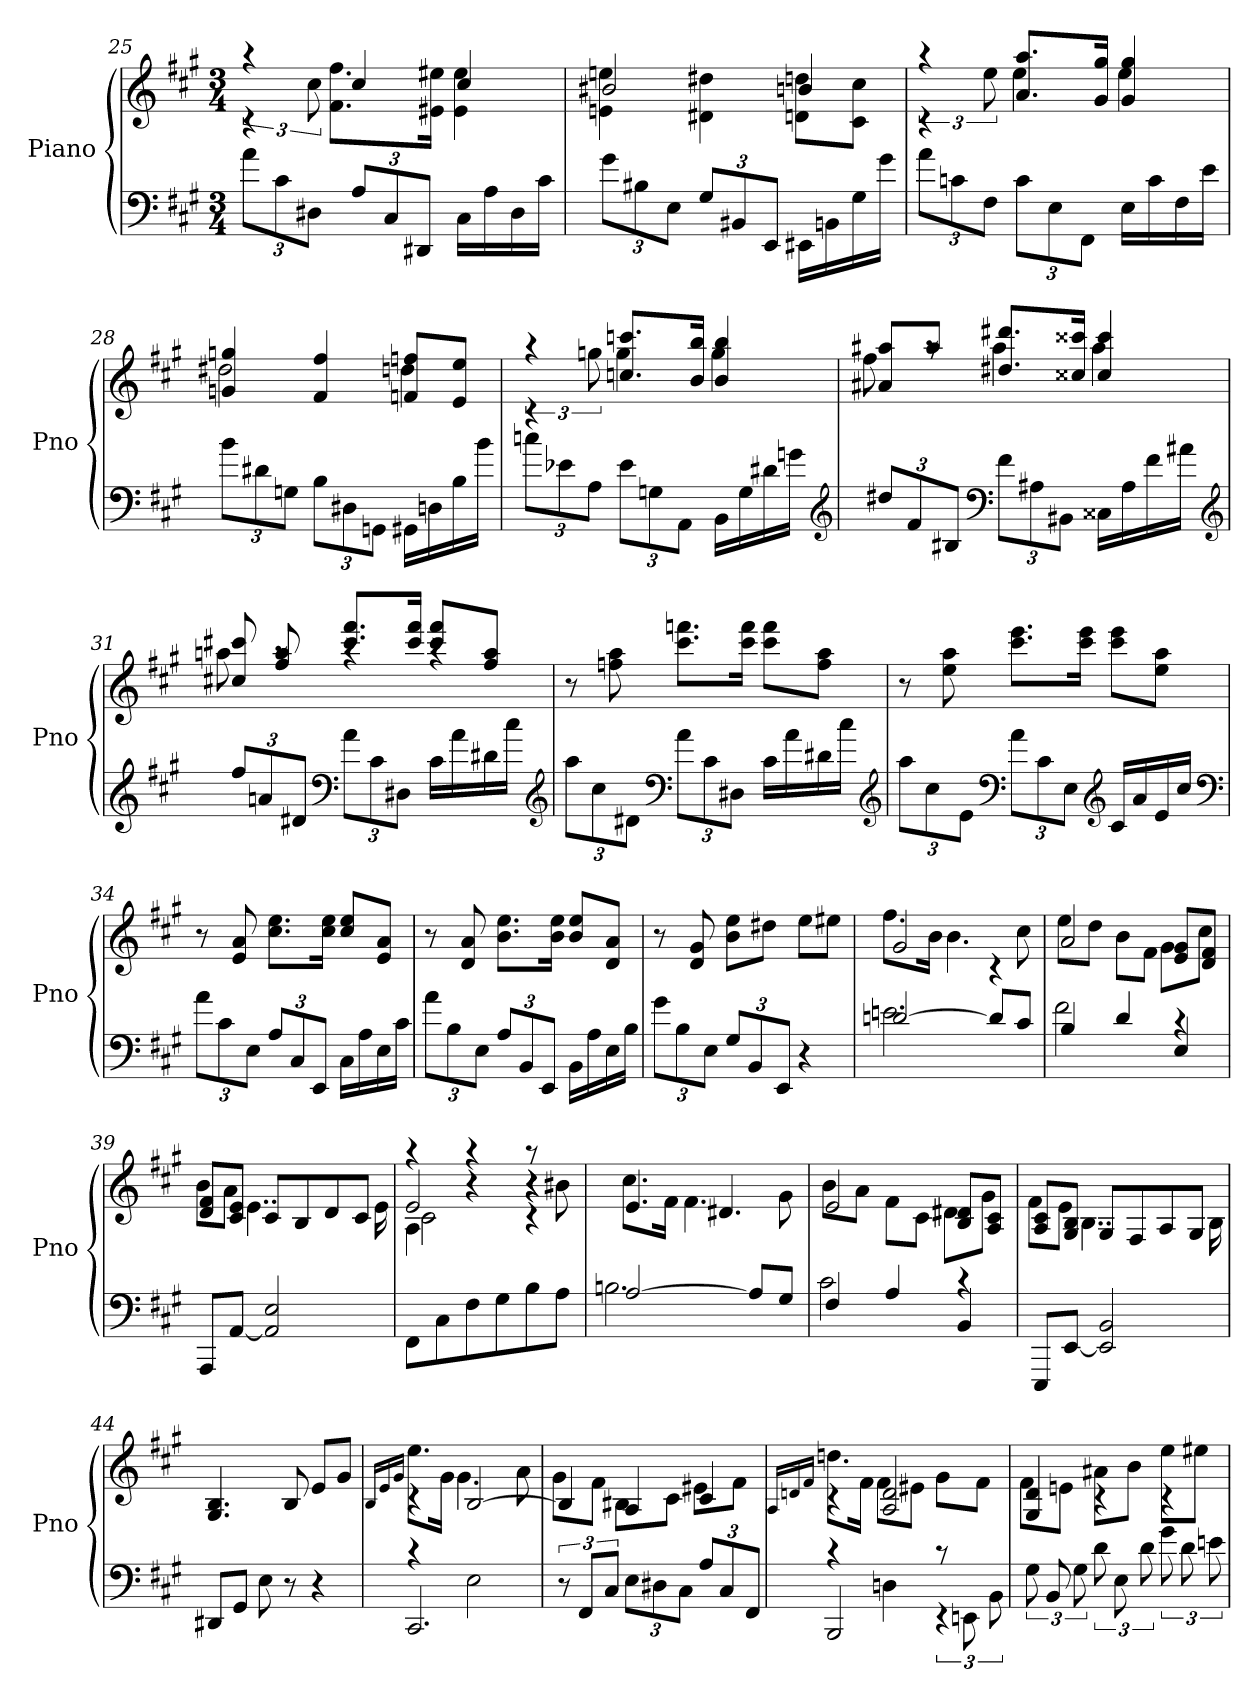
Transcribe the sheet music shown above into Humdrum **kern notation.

**kern	**kern
*part1	*part1
*staff2	*staff1
*I"Piano	*
*I'Pno	*
*clefF4	*clefG2
*k[f#c#g#]	*k[f#c#g#]
*f#:	*f#:
*M3/4	*M3/4
=25	=25
*	*^
12aL	4rc	6raa
12c#	.	.
12D#XJ	.	12cc#
12AL	4cc#	8.f# 8.ff#L
12C#	.	.
12DD#XJ	.	.
.	.	16e#X 16ee#XJk
16C#LL	4cc#	4e# 4ee#
16A	.	.
16D#	.	.
16c#JJ	.	.
=26	=26	=26
12g#L	2b#X	4en 4een
12B#X	.	.
12EJ	.	.
12G#L	.	4d#X 4dd#X
12BB#X	.	.
12EEJ	.	.
16EE#XLL	4bn	8dn 8ddnL
16BBn	.	.
16G#	.	8c# 8cc#J
16g#JJ	.	.
=27	=27	=27
12aL	4rc	6raa
12cn	.	.
12F#J	.	12ee
12cL	8.a 8.aaL	4ee
12E	.	.
12FF#J	.	.
.	16g# 16gg#Jk	.
16ELL	4g# 4gg#	4ee
16c	.	.
16F#	.	.
16eJJ	.	.
=28	=28	=28
12bL	4gn 4ggn	2dd#X
12d#X	.	.
12GnJ	.	.
12BL	4f# 4ff#	.
12D#X	.	.
12GGnJ	.	.
16GG#XLL	8fn 8ffnL	4ddn
16Dn	.	.
16B	8e 8eeJ	.
16bJJ	.	.
=29	=29	=29
12ccnL	4rc	6raa
12e-X	.	.
12AJ	.	12ggn
12e-L	8.ccn 8.cccnL	4gg
12Gn	.	.
12AAJ	.	.
.	16b 16bbJk	.
16BBLL	4b 4bb	4gg
16G	.	.
16d#X	.	.
16gnJJ	.	.
*clefG2	*	*
=30	=30	=30
12dd#XL	8a#X 8aa#XL	8ff#
12f#	.	.
.	8aa#J	8raa
12B#XJ	.	.
*clefF4	*	*
12f#L	8.dd#X 8.ddd#XL	4aa#
12A#X	.	.
12BB#XJ	.	.
.	16cc##X 16ccc##XJk	.
16C##XLL	4cc## 4ccc##	4aa#
16A#	.	.
16f#	.	.
16a#XJJ	.	.
*clefG2	*	*
=31	=31	=31
12ff#L	8cc#X 8ccc#X	8aan
12an	.	.
.	8ff# 8aa	8raa
12d#XJ	.	.
*clefF4	*	*
12aL	8.ccc# 8.fff#L	4raa
12c#	.	.
12D#XJ	.	.
.	16ccc# 16fff#Jk	.
16c#LL	8ccc# 8fff#L	4raa
16a	.	.
16d#X	8ff# 8aaJ	.
16cc#JJ	.	.
*	*v	*v
*clefG2	*
=32	=32
12aaL	8r
12cc#	.
.	8ffn 8aa
12d#XJ	.
*clefF4	*
12aL	8.ccc# 8.fffnL
12c#	.
12D#XJ	.
.	16ccc# 16fffJk
16c#LL	8ccc# 8fffL
16a	.
16d#X	8ff 8aaJ
16cc#JJ	.
*clefG2	*
=33	=33
12aaL	8r
12cc#	.
.	8ee 8aa
12eJ	.
*clefF4	*
12aL	8.ccc# 8.eeeL
12c#	.
12EJ	.
.	16ccc# 16eeeJk
*clefG2	*
16c#LL	8ccc# 8eeeL
16a	.
16e	8ee 8aaJ
16cc#JJ	.
*clefF4	*
=34	=34
12aL	8r
12c#	.
.	8e 8a
12EJ	.
12AL	8.cc# 8.eeL
12C#	.
12EEJ	.
.	16cc# 16eeJk
16C#LL	8cc# 8eeL
16A	.
16E	8e 8aJ
16c#JJ	.
=35	=35
12aL	8r
12B	.
.	8d 8a
12EJ	.
12AL	8.b 8.eeL
12BB	.
12EEJ	.
.	16b 16eeJk
16BBLL	8b 8eeL
16A	.
16E	8d 8aJ
16BJJ	.
=36	=36
12g#L	8r
12B	.
.	8d 8g#
12EJ	.
12G#L	8b 8eeL
12BB	.
.	8dd#XJ
12EEJ	.
4r	8eeL
.	8ee#XJ
=37	=37
*^	*^
[2dn	2.en	2g#	8.ff#L
.	.	.	16bJk
.	.	.	4.b
8dL]	.	4rc	.
8c#J	.	.	8cc#
=38	=38	=38	=38
4B	2f#	2a	8eeL
.	.	.	8ddJ
4d	.	.	8bL
.	.	.	8f#J
4E	4rc	8e 8g#L	8g#L
.	.	8d 8f#J	8cc#J
*v	*v	*	*
=39	=39	=39
8AAAL	8d 8f#L	8bL
[8AAJ	8c# 8eJ	8aJ
2AA] 2E	8c#L	4..e
.	8B	.
.	8d	.
.	8c#J	.
.	.	16e
=40	=40	=40
*	*^	*^
8FF#L	4A\	2c#\	2e	4raa
8C#	.	.	.	.
8F#	4r	.	.	4raa
8G#	.	.	.	.
8B	4r	4r	4rc	8raa
8AJ	.	.	.	8b#X
*	*	*v	*v	*v
=41	=41	=41
*^	*	*
[2A	2.Bn	4.e	8.cc#L
.	.	.	16f#Jk
.	.	.	4.f#
.	.	4.d#X	.
8AL]	.	.	.
8G#J	.	.	8g#
=42	=42	=42	=42
4F#	2c#	2e	8bL
.	.	.	8aJ
4A	.	.	8f#L
.	.	.	8c#J
4BB	4rc	8B 8d#XL	8d#XL
.	.	8A 8c#J	8g#J
*v	*v	*	*
=43	=43	=43
8EEEL	8A 8c#L	8f#L
[8EEJ	8G# 8BJ	8eJ
2EE] 2BB	8G#L	4..B
.	8F#	.
.	8A	.
.	8G#J	.
.	.	16B
*	*v	*v
=44	=44
8DD#XL	4.G# 4.B
8GG#J	.
8E	.
8r	8B
4r	8eL
.	8g#J
=45	=45
.	16qqB/LL
.	16qqe/
.	16qqg#/JJ
*^	*^
2.CC#	4rc	4rc	8.eeL
.	.	.	16g#Jk
.	2E	[2B	4.g#
.	.	.	8a
*v	*v	*	*
=46	=46	=46
12r	4B]	8g#L
12FF#L	.	.
.	.	8f#J
12C#J	.	.
12EL	4A	8B#XL
12D#X	.	.
.	.	8c#J
12C#J	.	.
12AL	4c#	8e#XL
12C#	.	.
.	.	8f#J
12FF#J	.	.
=47	=47	=47
.	.	16qqA/LL
.	.	16qqdn/
.	.	16qqf#/JJ
*^	*	*
2BBB	4rc	4rc	8.ddnL
.	.	.	16f#Jk
.	4Dn	2A 2d	8f#L
.	.	.	8e#XJ
4rEE	12rc	.	8g#L
.	12EEn	.	.
.	.	.	8f#J
.	12BB	.	.
*v	*v	*	*
=48	=48	=48
12G#	4G# 4d	8f#L
12BB	.	.
.	.	8enJ
12G#	.	.
12d	4rc	8a#XL
12E	.	.
.	.	8bJ
12d	.	.
12g#	4rc	8eeL
12d	.	.
.	.	8ee#XJ
12en	.	.
*	*v	*v
=	=
*-	*-
